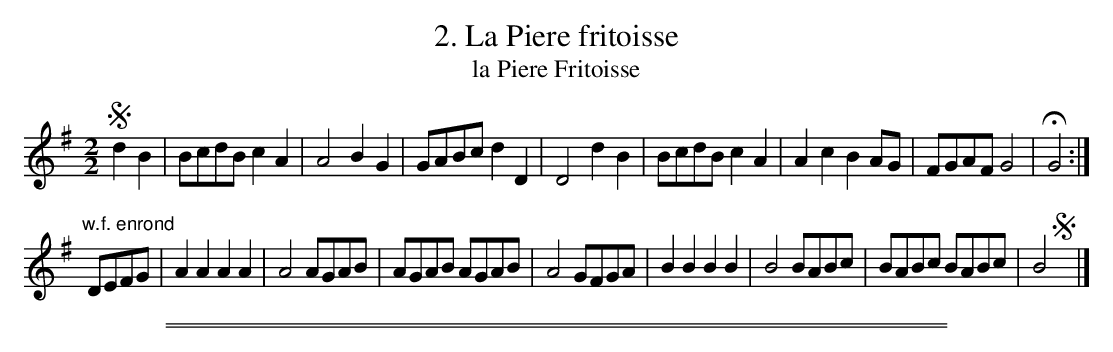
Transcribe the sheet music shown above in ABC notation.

X:1
T: 2. La Piere fritoisse
T: la Piere Fritoisse
M: 2/2
L: 1/8
K: G
!segno!d2 B2 |\
BcdB c2A2 | A4 B2G2 | GABc d2D2 | D4 d2B2 |\
BcdB c2A2 | A2c2 B2AG | FGAF G4 | HG4 :|
"w.f. enrond"DEFG |\
A2A2 A2A2 | A4 AGAB | AGAB AGAB | A4 GFGA |\
B2B2 B2B2 | B4 BABc | BABc BABc | B4 !segno!y|]
